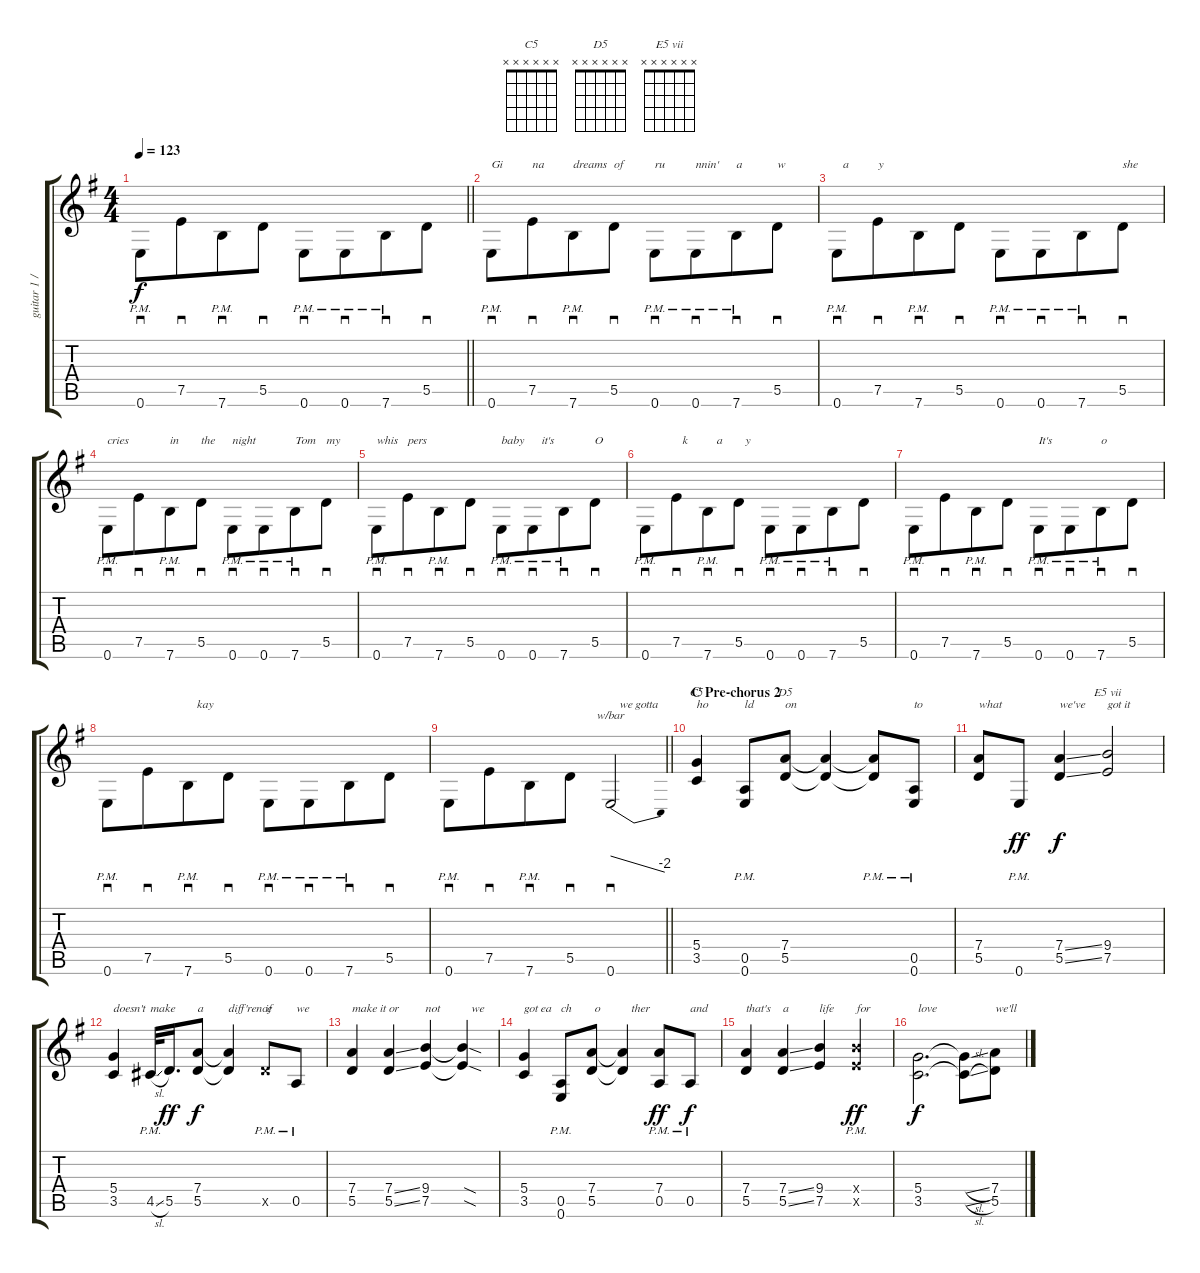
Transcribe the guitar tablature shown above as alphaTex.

\track ("guitar 1 / talkbox" "guitar 1 /") {instrument distortionguitar}
\staff {score tabs}
\tuning (E4 B3 G3 D3 A2 E2) {hide}
\chord ("C5" x x x x x x)
\chord ("D5" x x x x x x)
\chord ("E5 vii" x x x x x x)
\ts (4 4)
\tempo 123
\clef g2
\barLineRight lightlight
\ks g
0.6{pm}.8{sd dy f beam Down} 7.5.8{sd beam Down beam merge} 7.6{pm}.8{sd beam Down} 5.5.8{sd beam Down} 0.6{pm}.8{sd beam Down} 0.6{pm}.8{sd beam Down beam merge} 7.6{pm}.8{sd beam Down} 5.5.8{sd beam Down} |
0.6{pm}.8{sd txt "Gi" beam Down} 7.5.8{sd txt "na" beam Down beam merge} 7.6{pm}.8{sd txt "dreams" beam Down} 5.5.8{sd txt "of" beam Down} 0.6{pm}.8{sd txt "ru" beam Down} 0.6{pm}.8{sd txt "nnin'" beam Down beam merge} 7.6{pm}.8{sd txt "a" beam Down} 5.5.8{sd txt "w" beam Down} |
0.6{pm}.8{sd txt "  a" beam Down} 7.5.8{sd txt "y" beam Down beam merge} 7.6{pm}.8{sd beam Down} 5.5.8{sd beam Down} 0.6{pm}.8{sd beam Down} 0.6{pm}.8{sd beam Down beam merge} 7.6{pm}.8{sd beam Down} 5.5.8{sd txt "she" beam Down} |
0.6{pm}.8{sd txt "cries" beam Down} 7.5.8{sd beam Down beam merge} 7.6{pm}.8{sd txt "in" beam Down} 5.5.8{sd txt "the" beam Down} 0.6{pm}.8{sd txt "night" beam Down} 0.6{pm}.8{sd beam Down beam merge} 7.6{pm}.8{sd txt "Tom" beam Down} 5.5.8{sd txt "my" beam Down} |
0.6{pm}.8{sd txt "whis" beam Down} 7.5.8{sd txt "pers" beam Down beam merge} 7.6{pm}.8{sd beam Down} 5.5.8{sd beam Down} 0.6{pm}.8{sd txt "baby" beam Down} 0.6{pm}.8{sd txt "   it's" beam Down beam merge} 7.6{pm}.8{sd beam Down} 5.5.8{sd txt "O" beam Down} |
0.6{pm}.8{sd beam Down} 7.5.8{sd txt "  k" beam Down beam merge} 7.6{pm}.8{sd txt "   a" beam Down} 5.5.8{sd txt "  y" beam Down} 0.6{pm}.8{sd beam Down} 0.6{pm}.8{sd beam Down beam merge} 7.6{pm}.8{sd beam Down} 5.5.8{sd beam Down} |
0.6{pm}.8{sd beam Down} 7.5.8{sd beam Down beam merge} 7.6{pm}.8{sd beam Down} 5.5.8{sd beam Down} 0.6{pm}.8{sd txt "It's" beam Down} 0.6{pm}.8{sd beam Down beam merge} 7.6{pm}.8{sd txt "o" beam Down} 5.5.8{sd beam Down} |
0.6{pm}.8{sd beam Down} 7.5.8{sd beam Down beam merge} 7.6{pm}.8{sd txt "   kay" beam Down} 5.5.8{sd beam Down} 0.6{pm}.8{sd beam Down} 0.6{pm}.8{sd beam Down beam merge} 7.6{pm}.8{sd beam Down} 5.5.8{sd beam Down} |
\barLineRight lightlight
0.6{pm}.8{sd beam Down} 7.5.8{sd beam Down beam merge} 7.6{pm}.8{sd beam Down} 5.5.8{sd beam Down} 0.6.2{sd tbe (dive default 0 0 60 -8) txt "   we gotta"} |
\section ("" "C Pre-chorus 2 ")
(5.4 3.5).4{ch "C5" txt "ho"} (0.5{pm} 0.6{pm}).8{txt "ld"} (7.4 5.5).8{ch "D5" txt "on"} (7.4{t} 5.5{t}).4 (7.4{t} 5.5{pm t}).8 (0.5{pm} 0.6{pm}).8{txt "to"} |
(7.4 5.5).8{txt "what"} 0.6{pm}.8{dy ff} (7.4{ss} 5.5{ss}).4{txt "we've" dy f} (9.4 7.5).2{ch "E5 vii" txt "got it"} |
(5.4 3.5).4{txt "doesn't"} 4.5{sl pm}.32{txt "make"} 5.5.16{d dy ff} (7.4 5.5).8{txt "a" dy f} (7.4{t} 5.5{t}).4{txt "diff'rence"} 5.5{pm x}.8{txt "if"} 0.5{pm}.8{txt "we"} |
(7.4 5.5).4{txt "make it"} (7.4{ss} 5.5{ss}).4{txt "or"} (9.4 7.5).4{txt "not"} (9.4{sod t} 7.5{sod t}).4{txt "   we"} |
(5.4 3.5).4{txt "got ea"} (0.5{pm} 0.6{pm}).8{txt "ch"} (7.4 5.5).8{txt " o"} (7.4{t} 5.5{t}).4{txt "   ther"} (7.4{pm} 0.5{pm}).8{dy ff} 0.5{pm}.8{txt "and" dy f} |
(7.4 5.5).4{txt "that's"} (7.4{ss} 5.5{ss}).4{txt "a"} (9.4 7.5).4{txt "life"} (9.4{x} 7.5{pm x}).4{txt "for" dy ff} |
(5.4 3.5).2{d txt "love" dy f beam Down} (5.4{sl t} 3.5{sl t}).8{beam Down} (7.4 5.5).8{txt "we'll" beam Down}
